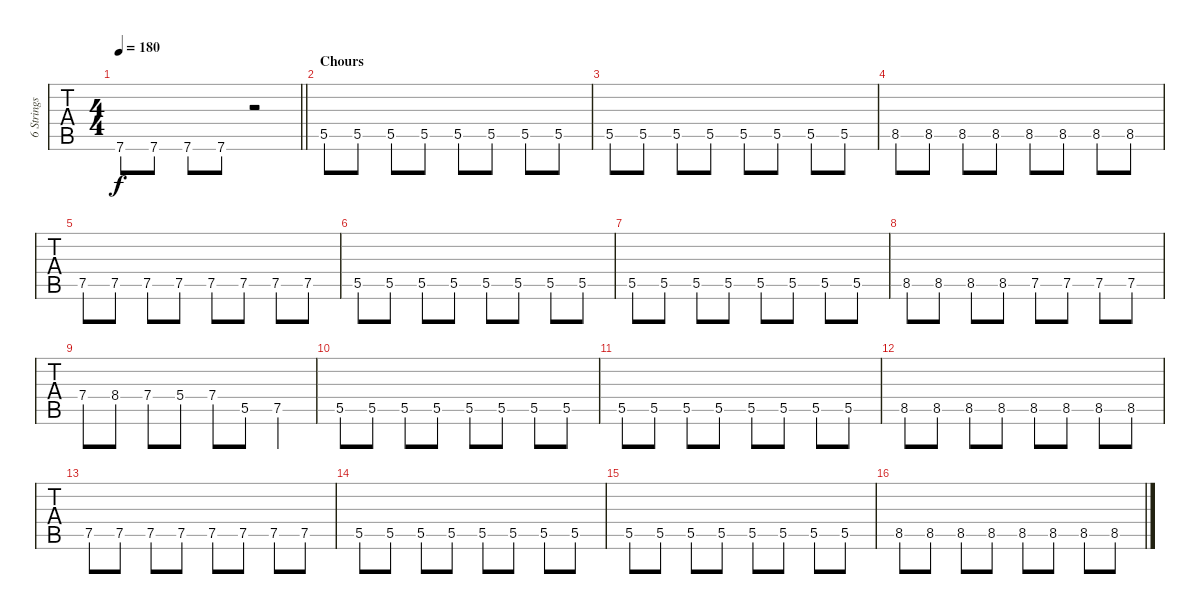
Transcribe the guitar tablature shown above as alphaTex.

\track ("6 Strings Bass" "6 Strings ") {instrument electricbasspick}
\staff {tabs}
\tuning (D3 A2 E2 B1 Gb1 B0) {hide}
\ts (4 4)
\tempo 180
\clef f4
\barLineRight lightlight
\ks c
7.6.8{dy f} 7.6.8 7.6.8 7.6.8 r.2 |
\section ("" "Chours")
5.5.8 5.5.8 5.5.8 5.5.8 5.5.8 5.5.8 5.5.8 5.5.8 |
5.5.8 5.5.8 5.5.8 5.5.8 5.5.8 5.5.8 5.5.8 5.5.8 |
8.5.8 8.5.8 8.5.8 8.5.8 8.5.8 8.5.8 8.5.8 8.5.8 |
7.5.8 7.5.8 7.5.8 7.5.8 7.5.8 7.5.8 7.5.8 7.5.8 |
5.5.8 5.5.8 5.5.8 5.5.8 5.5.8 5.5.8 5.5.8 5.5.8 |
5.5.8 5.5.8 5.5.8 5.5.8 5.5.8 5.5.8 5.5.8 5.5.8 |
8.5.8 8.5.8 8.5.8 8.5.8 7.5.8 7.5.8 7.5.8 7.5.8 |
7.4.8 8.4.8 7.4.8 5.4.8 7.4.8 5.5.8 7.5.4 |
5.5.8 5.5.8 5.5.8 5.5.8 5.5.8 5.5.8 5.5.8 5.5.8 |
5.5.8 5.5.8 5.5.8 5.5.8 5.5.8 5.5.8 5.5.8 5.5.8 |
8.5.8 8.5.8 8.5.8 8.5.8 8.5.8 8.5.8 8.5.8 8.5.8 |
7.5.8 7.5.8 7.5.8 7.5.8 7.5.8 7.5.8 7.5.8 7.5.8 |
5.5.8 5.5.8 5.5.8 5.5.8 5.5.8 5.5.8 5.5.8 5.5.8 |
5.5.8 5.5.8 5.5.8 5.5.8 5.5.8 5.5.8 5.5.8 5.5.8 |
8.5.8 8.5.8 8.5.8 8.5.8 8.5.8 8.5.8 8.5.8 8.5.8
